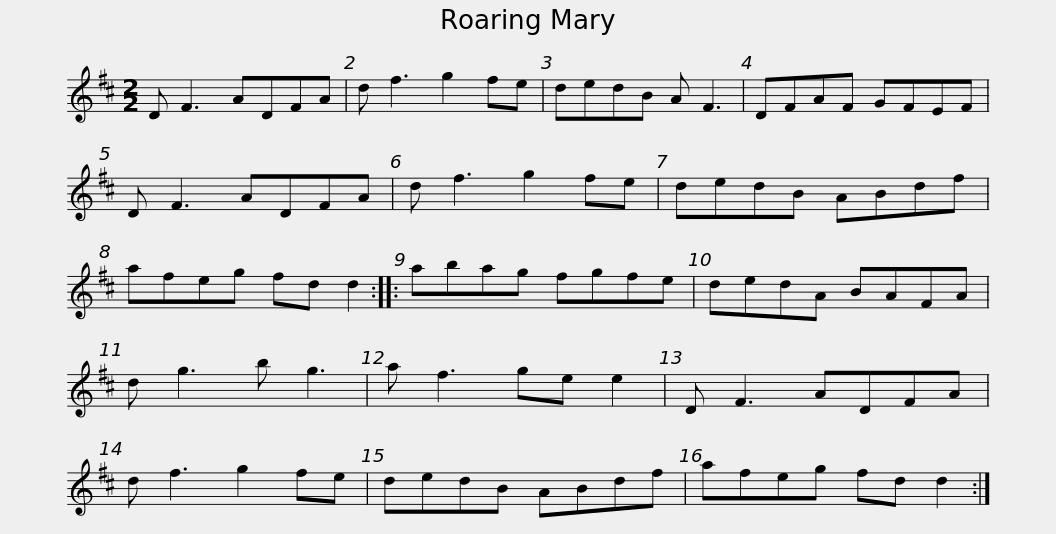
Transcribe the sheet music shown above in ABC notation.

X:1
L:1/8
M:2/2
I:linebreak $
K:D
V:1 treble
V:1
 D F3 ADFA | d f3 g2 fe | dedB A F3 | DFAF GFEF | D F3 ADFA | %5
 d f3 g2 fe |$ dedB ABdf | afeg fd d2 :: abag fgfe | dedA BAFA | %10
 d g3 b g3 | a f3 ge e2 |$ D F3 ADFA | d f3 g2 fe | dedB ABdf | %15
 afeg fd d2 :| %16
